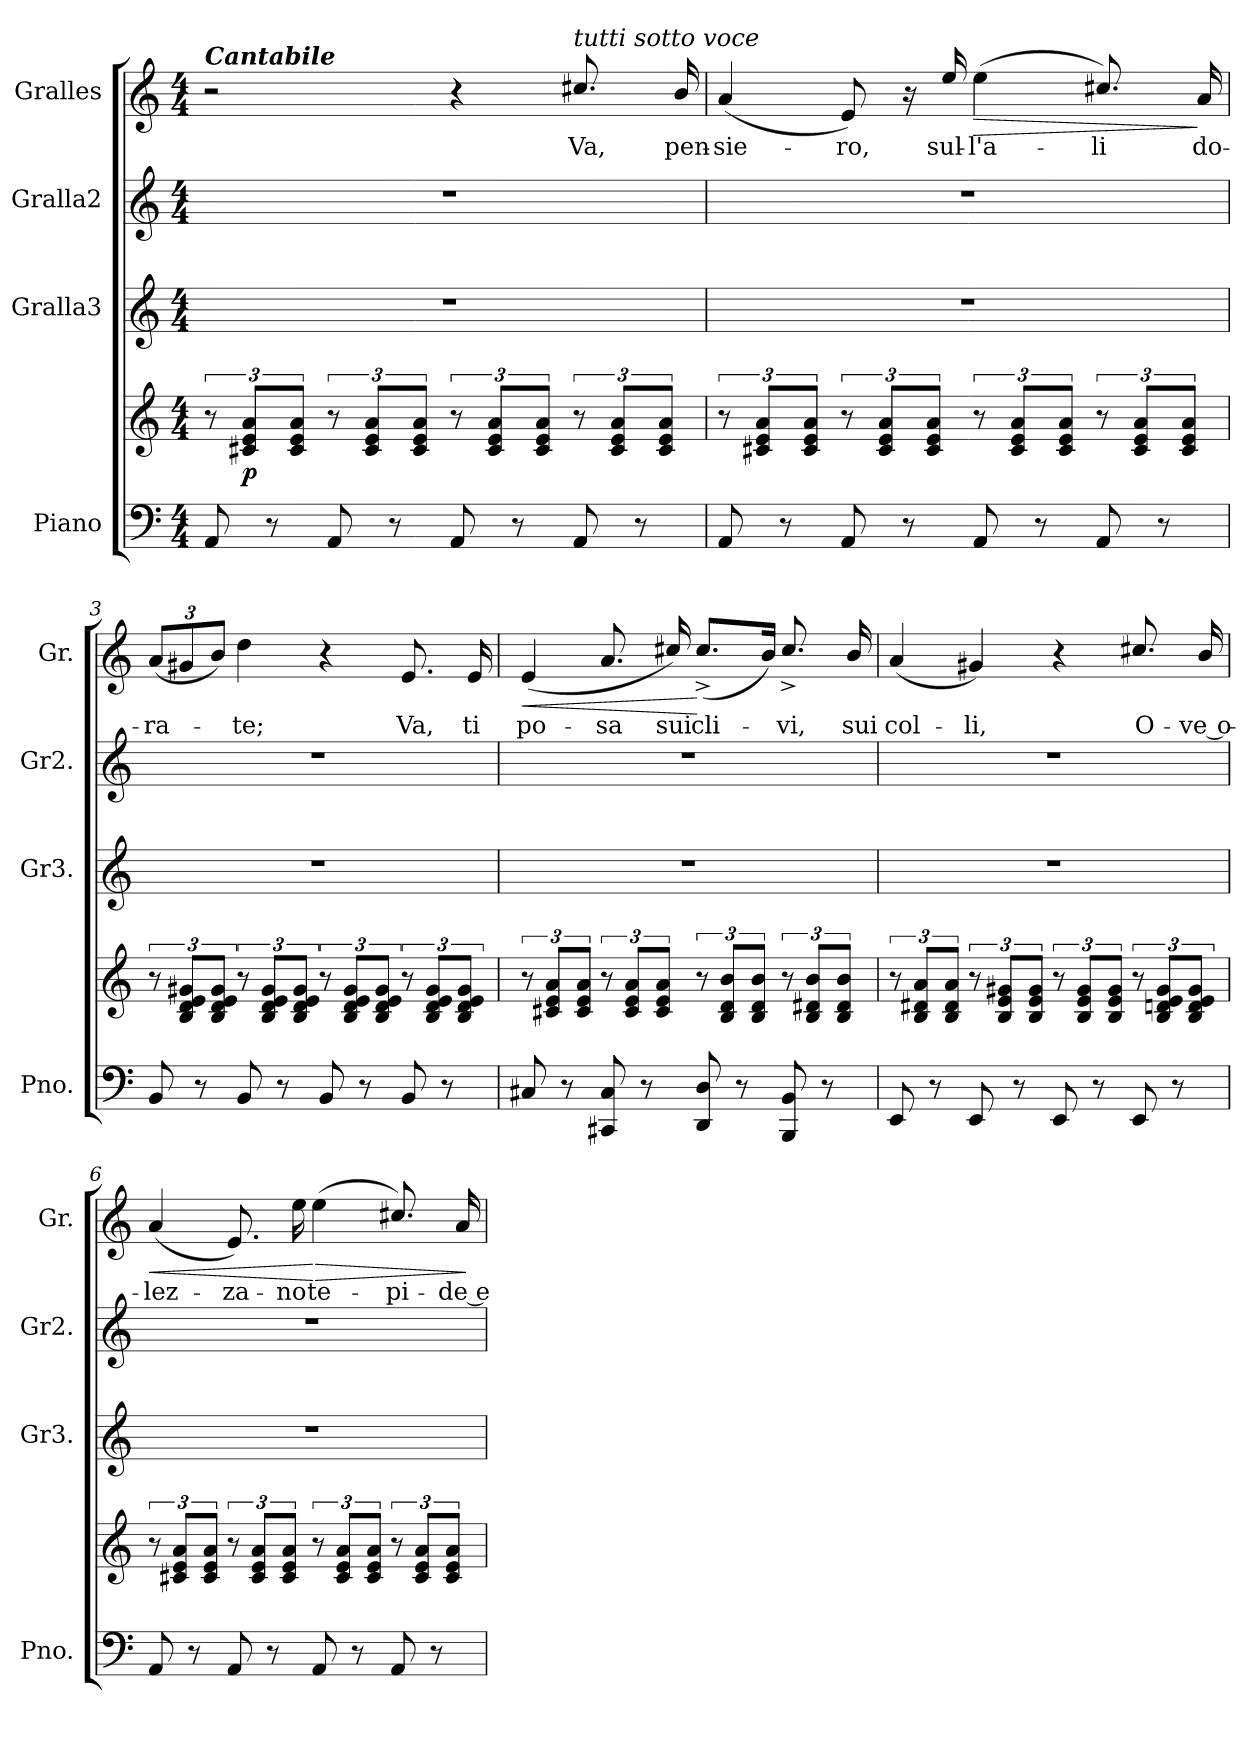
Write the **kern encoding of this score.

**kern	**kern	**dynam	**kern	**kern	**kern	**text	**dynam
*part4	*part4	*part4	*part3	*part2	*part1	*part1	*part1
*staff5	*staff4	*staff4/5	*staff3	*staff2	*staff1	*staff1	*staff1
*I"Piano	*	*	*I"Gralla3	*I"Gralla2	*I"Gralles	*	*
*I'Pno.	*	*	*I'Gr3.	*I'Gr2.	*I'Gr.	*	*
*clefF4	*clefG2	*	*clefG2	*clefG2	*clefG2	*	*
*k[]	*k[]	*	*k[]	*k[]	*k[]	*	*
*M4/4	*M4/4	*	*M4/4	*M4/4	*M4/4	*	*
=1	=1	=1	=1	=1	=1	=1	=1
!	!	!	!	!	!LO:TX:a:Bi:t=Cantabile	!	!
8AA/	12r	.	1r	1r	2r	.	.
!	!	!LO:DY:b	!	!	!	!	!
.	12c#X/ 12e/ 12a/L	p	.	.	.	.	.
8r	.	.	.	.	.	.	.
.	12c#/ 12e/ 12a/J	.	.	.	.	.	.
8AA/	12r	.	.	.	.	.	.
.	12c#/ 12e/ 12a/L	.	.	.	.	.	.
8r	.	.	.	.	.	.	.
.	12c#/ 12e/ 12a/J	.	.	.	.	.	.
8AA/	12r	.	.	.	4r	.	.
.	12c#/ 12e/ 12a/L	.	.	.	.	.	.
8r	.	.	.	.	.	.	.
.	12c#/ 12e/ 12a/J	.	.	.	.	.	.
!	!	!	!	!	!LO:TX:a:i:t=tutti sotto voce	!	!
!	!	!	!	!	!	!LO:LY:b	!
8AA/	12r	.	.	.	8.cc#X/	Va,	.
.	12c#/ 12e/ 12a/L	.	.	.	.	.	.
8r	.	.	.	.	.	.	.
.	12c#/ 12e/ 12a/J	.	.	.	.	.	.
!	!	!	!	!	!	!LO:LY:b	!
.	.	.	.	.	16b/	pen-	.
=2	=2	=2	=2	=2	=2	=2	=2
!	!	!	!	!	!	!LO:LY:b	!
8AA/	12r	.	1r	1r	(<4a/	-sie-	.
.	12c#X/ 12e/ 12a/L	.	.	.	.	.	.
8r	.	.	.	.	.	.	.
.	12c#/ 12e/ 12a/J	.	.	.	.	.	.
!	!	!	!	!	!	!LO:LY:b	!
8AA/	12r	.	.	.	8e/)	-ro,	.
.	12c#/ 12e/ 12a/L	.	.	.	.	.	.
8r	.	.	.	.	16r	.	.
.	12c#/ 12e/ 12a/J	.	.	.	.	.	.
!	!	!	!	!	!	!LO:LY:b	!
.	.	.	.	.	16ee/	sul-	.
!	!	!	!	!	!	!LO:LY:b	!LO:HP:b
8AA/	12r	.	.	.	(>4ee\	-l'a-	>
.	12c#/ 12e/ 12a/L	.	.	.	.	.	.
8r	.	.	.	.	.	.	.
.	12c#/ 12e/ 12a/J	.	.	.	.	.	.
!	!	!	!	!	!	!LO:LY:b	!
8AA/	12r	.	.	.	8.cc#X/)	-li	.
.	12c#/ 12e/ 12a/L	.	.	.	.	.	.
8r	.	.	.	.	.	.	.
.	12c#/ 12e/ 12a/J	.	.	.	.	.	.
!	!	!	!	!	!	!LO:LY:b	!
.	.	.	.	.	16a/	do-	]
!!LO:LB:g=z
=3	=3	=3	=3	=3	=3	=3	=3
*	*	*	*	*	*Xbrackettup	*	*
!	!	!	!	!	!	!LO:LY:b	!
8BB/	12r	.	1r	1r	(<12a/L	-ra-	.
.	12B/ 12d/ 12e/ 12g#X/L	.	.	.	12g#X/	.	.
8r	.	.	.	.	.	.	.
.	12B/ 12d/ 12e/ 12g#/J	.	.	.	12b/J)	.	.
!	!	!	!	!	!	!LO:LY:b	!
8BB/	12r	.	.	.	4dd\	-te;	.
.	12B/ 12d/ 12e/ 12g#/L	.	.	.	.	.	.
8r	.	.	.	.	.	.	.
.	12B/ 12d/ 12e/ 12g#/J	.	.	.	.	.	.
8BB/	12r	.	.	.	4r	.	.
.	12B/ 12d/ 12e/ 12g#/L	.	.	.	.	.	.
8r	.	.	.	.	.	.	.
.	12B/ 12d/ 12e/ 12g#/J	.	.	.	.	.	.
!	!	!	!	!	!	!LO:LY:b	!
8BB/	12r	.	.	.	8.e/	Va,	.
.	12B/ 12d/ 12e/ 12g#/L	.	.	.	.	.	.
8r	.	.	.	.	.	.	.
.	12B/ 12d/ 12e/ 12g#/J	.	.	.	.	.	.
!	!	!	!	!	!	!LO:LY:b	!
.	.	.	.	.	16e/	ti	.
=4	=4	=4	=4	=4	=4	=4	=4
!	!	!	!	!	!	!LO:LY:b	!LO:HP:b
8C#X/	12r	.	1r	1r	(>4e/	po-	<
.	12c#X/ 12e/ 12a/L	.	.	.	.	.	.
8r	.	.	.	.	.	.	.
.	12c#/ 12e/ 12a/J	.	.	.	.	.	.
!	!	!	!	!	!	!LO:LY:b	!
8CC#X/ 8C#/	12r	.	.	.	8.a/	-sa	.
.	12c#/ 12e/ 12a/L	.	.	.	.	.	.
8r	.	.	.	.	.	.	.
.	12c#/ 12e/ 12a/J	.	.	.	.	.	.
!	!	!	!	!	!	!LO:LY:b	!
.	.	.	.	.	16cc#X/)	sui	.
!	!	!	!	!	!	!LO:LY:b	!
8DD/ 8D/	12r	.	.	.	(<8.cc#^/L	cli-	[
.	12B/ 12d/ 12b/L	.	.	.	.	.	.
8r	.	.	.	.	.	.	.
.	12B/ 12d/ 12b/J	.	.	.	.	.	.
.	.	.	.	.	16b/Jk)	.	.
!	!	!	!	!	!	!LO:LY:b	!
8BBB/ 8BB/	12r	.	.	.	8.cc#^/	-vi,	.
.	12B/ 12d#X/ 12b/L	.	.	.	.	.	.
8r	.	.	.	.	.	.	.
.	12B/ 12d#/ 12b/J	.	.	.	.	.	.
!	!	!	!	!	!	!LO:LY:b	!
.	.	.	.	.	16b/	sui	.
!!LO:LB:g=z
=5	=5	=5	=5	=5	=5	=5	=5
!	!	!	!	!	!	!LO:LY:b	!
8EE/	12r	.	1r	1r	(<4a/	col-	.
.	12B/ 12d#X/ 12a/L	.	.	.	.	.	.
8r	.	.	.	.	.	.	.
.	12B/ 12d#/ 12a/J	.	.	.	.	.	.
!	!	!	!	!	!	!LO:LY:b	!
8EE/	12r	.	.	.	4g#X/)	-li,	.
.	12B/ 12e/ 12g#X/L	.	.	.	.	.	.
8r	.	.	.	.	.	.	.
.	12B/ 12e/ 12g#/J	.	.	.	.	.	.
8EE/	12r	.	.	.	4r	.	.
.	12B/ 12e/ 12g#/L	.	.	.	.	.	.
8r	.	.	.	.	.	.	.
.	12B/ 12e/ 12g#/J	.	.	.	.	.	.
!	!	!	!	!	!	!LO:LY:b	!
8EE/	12r	.	.	.	8.cc#X/	O-	.
.	12B/ 12dn/ 12e/ 12g#/L	.	.	.	.	.	.
8r	.	.	.	.	.	.	.
.	12B/ 12d/ 12e/ 12g#/J	.	.	.	.	.	.
!	!	!	!	!	!	!LO:LY:b	!
.	.	.	.	.	16b/	ve o-	.
=6	=6	=6	=6	=6	=6	=6	=6
!	!	!	!	!	!	!LO:LY:b	!LO:HP:b
8AA/	12r	.	1r	1r	(<4a/	-lez-	<
.	12c#X/ 12e/ 12a/L	.	.	.	.	.	.
8r	.	.	.	.	.	.	.
.	12c#/ 12e/ 12a/J	.	.	.	.	.	.
!	!	!	!	!	!	!LO:LY:b	!
8AA/	12r	.	.	.	8.e/)	-za-	.
.	12c#/ 12e/ 12a/L	.	.	.	.	.	.
8r	.	.	.	.	.	.	.
.	12c#/ 12e/ 12a/J	.	.	.	.	.	.
!	!	!	!	!	!	!LO:LY:b	!
.	.	.	.	.	16ee\	-no	.
!	!	!	!	!	!	!LO:LY:b	!LO:HP:n=1:b
8AA/	12r	.	.	.	(>4ee\	te-	[ >
.	12c#/ 12e/ 12a/L	.	.	.	.	.	.
8r	.	.	.	.	.	.	.
.	12c#/ 12e/ 12a/J	.	.	.	.	.	.
!	!	!	!	!	!	!LO:LY:b	!
8AA/	12r	.	.	.	8.cc#X/)	-pi-	.
.	12c#/ 12e/ 12a/L	.	.	.	.	.	.
8r	.	.	.	.	.	.	.
.	12c#/ 12e/ 12a/J	.	.	.	.	.	.
!	!	!	!	!	!	!LO:LY:b	!
.	.	.	.	.	16a/	de e	.
.	.	.	.	.	.	.	]
=	=	=	=	=	=	=	=
*-	*-	*-	*-	*-	*-	*-	*-
